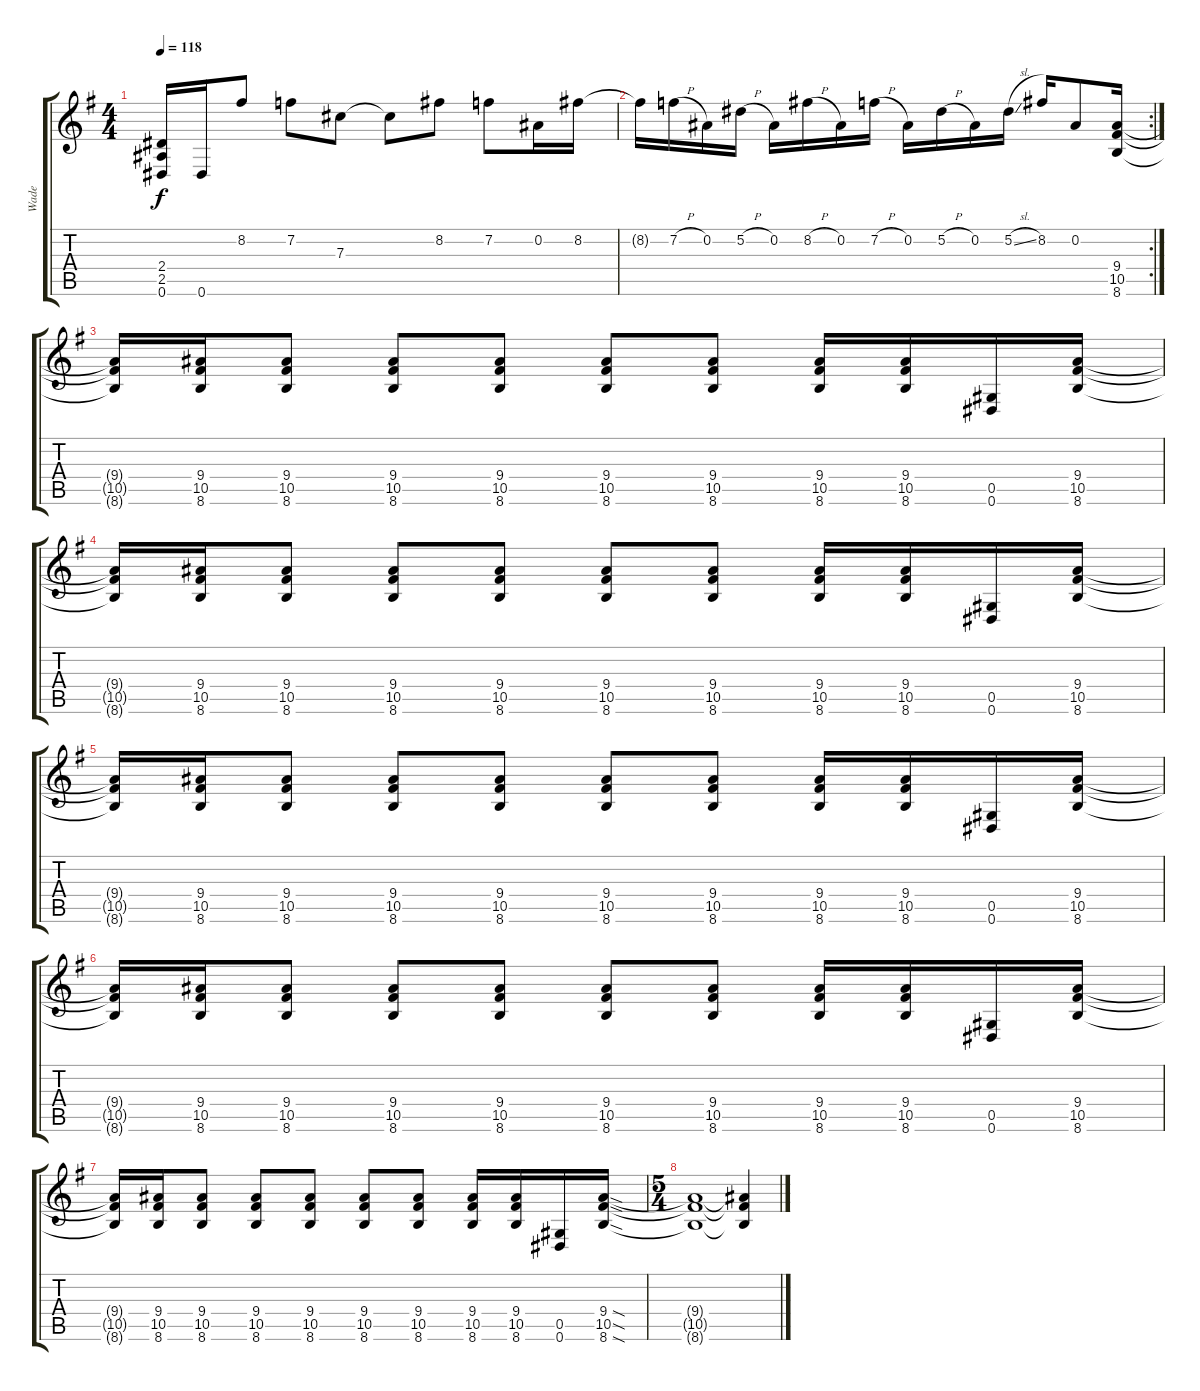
\track ("Wade" "Wade") {instrument distortionguitar}
\staff {score tabs}
\tuning (Eb4 Bb3 Gb3 Db3 Ab2 Eb2) {hide}
\ts (4 4)
\tempo 118
\clef g2
\ks g
(2.4{t} 2.5{t} 0.6{t}).16{dy f} 0.6.16 8.2.8 7.2.8 7.3.8 7.3{t}.8 8.2.8 7.2.8 0.2.16 8.2.16 |
\rc 2
8.2{t}.16 7.2{h}.16 0.2.16 5.2{h}.16 0.2.16 8.2{h}.16 0.2.16 7.2{h}.16 0.2.16 5.2{h}.16 0.2.16 5.2{sl}.16 8.2.16 0.2.8 (9.4 10.5 8.6).16 |
(9.4{t} 10.5{t} 8.6{t}).16 (9.4 10.5 8.6).16 (9.4 10.5 8.6).8 (9.4 10.5 8.6).8 (9.4 10.5 8.6).8 (9.4 10.5 8.6).8 (9.4 10.5 8.6).8 (9.4 10.5 8.6).16 (9.4 10.5 8.6).16 (0.5 0.6).16 (9.4 10.5 8.6).16 |
(9.4{t} 10.5{t} 8.6{t}).16 (9.4 10.5 8.6).16 (9.4 10.5 8.6).8 (9.4 10.5 8.6).8 (9.4 10.5 8.6).8 (9.4 10.5 8.6).8 (9.4 10.5 8.6).8 (9.4 10.5 8.6).16 (9.4 10.5 8.6).16 (0.5 0.6).16 (9.4 10.5 8.6).16 |
(9.4{t} 10.5{t} 8.6{t}).16 (9.4 10.5 8.6).16 (9.4 10.5 8.6).8 (9.4 10.5 8.6).8 (9.4 10.5 8.6).8 (9.4 10.5 8.6).8 (9.4 10.5 8.6).8 (9.4 10.5 8.6).16 (9.4 10.5 8.6).16 (0.5 0.6).16 (9.4 10.5 8.6).16 |
(9.4{t} 10.5{t} 8.6{t}).16 (9.4 10.5 8.6).16 (9.4 10.5 8.6).8 (9.4 10.5 8.6).8 (9.4 10.5 8.6).8 (9.4 10.5 8.6).8 (9.4 10.5 8.6).8 (9.4 10.5 8.6).16 (9.4 10.5 8.6).16 (0.5 0.6).16 (9.4 10.5 8.6).16 |
(9.4{t} 10.5{t} 8.6{t}).16 (9.4 10.5 8.6).16 (9.4 10.5 8.6).8 (9.4 10.5 8.6).8 (9.4 10.5 8.6).8 (9.4 10.5 8.6).8 (9.4 10.5 8.6).8 (9.4 10.5 8.6).16 (9.4 10.5 8.6).16 (0.5 0.6).16 (9.4{sod} 10.5{sod} 8.6{sod}).16 |
\ts (5 4)
(9.4{t} 10.5{t} 8.6{t}).1 (9.4{t} 10.5{t} 8.6{t}).4
